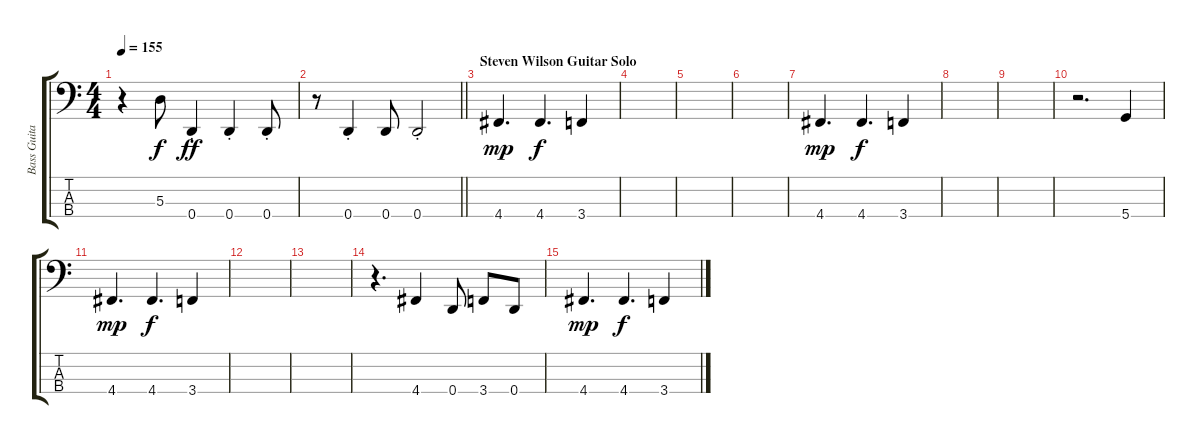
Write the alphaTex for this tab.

\track ("Bass Guitar" "Bass Guita") {instrument electricbassfinger}
\staff {score tabs}
\tuning (G2 D2 A1 D1) {hide}
\ts (4 4)
\tempo 155
\clef f4
\ks c
r.4{dy ff} 5.3.8{dy f} 0.4{st}.4{dy ff} 0.4{st}.4 0.4{st}.8 |
\barLineRight lightlight
r.8 0.4{st}.4 0.4.8 0.4{st}.2 |
\section ("" "Steven Wilson Guitar Solo")
4.4.4{d dy mp} 4.4.4{d dy f} 3.4.4 |
|
|
|
4.4.4{d dy mp} 4.4.4{d dy f} 3.4.4 |
|
|
r.2{d} 5.4.4 |
4.4.4{d dy mp} 4.4.4{d dy f} 3.4.4 |
|
|
r.4{d} 4.4.4 0.4.8 3.4.8 0.4.8 |
4.4.4{d dy mp} 4.4.4{d dy f} 3.4.4
